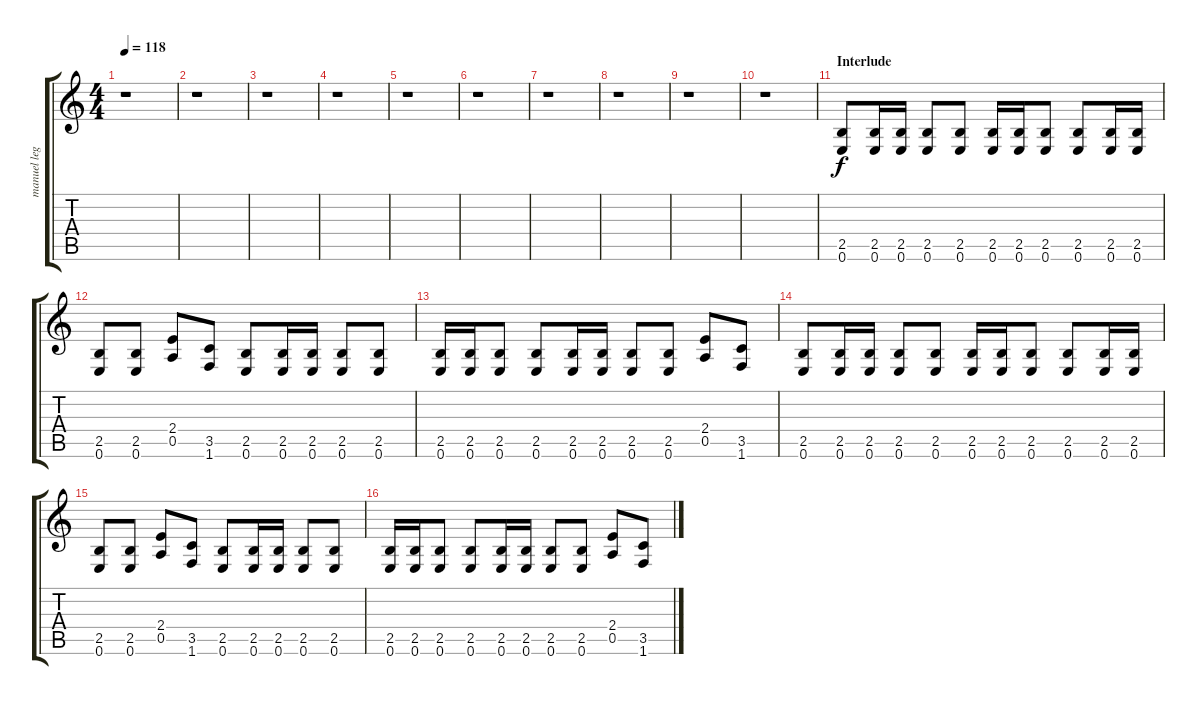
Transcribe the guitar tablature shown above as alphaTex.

\track ("manuel legarda" "manuel leg") {instrument distortionguitar}
\staff {score tabs}
\tuning (E4 B3 G3 D3 A2 E2) {hide}
\ts (4 4)
\tempo 118
\clef g2
\ks c
r.1{dy f} |
r.1 |
r.1 |
r.1 |
r.1 |
r.1 |
r.1 |
r.1 |
r.1 |
r.1 |
\section ("" "Interlude")
(2.5 0.6).8 (2.5 0.6).16 (2.5 0.6).16 (2.5 0.6).8 (2.5 0.6).8 (2.5 0.6).16 (2.5 0.6).16 (2.5 0.6).8 (2.5 0.6).8 (2.5 0.6).16 (2.5 0.6).16 |
(2.5 0.6).8 (2.5 0.6).8 (2.4 0.5).8 (3.5 1.6).8 (2.5 0.6).8 (2.5 0.6).16 (2.5 0.6).16 (2.5 0.6).8 (2.5 0.6).8 |
(2.5 0.6).16 (2.5 0.6).16 (2.5 0.6).8 (2.5 0.6).8 (2.5 0.6).16 (2.5 0.6).16 (2.5 0.6).8 (2.5 0.6).8 (2.4 0.5).8 (3.5 1.6).8 |
(2.5 0.6).8 (2.5 0.6).16 (2.5 0.6).16 (2.5 0.6).8 (2.5 0.6).8 (2.5 0.6).16 (2.5 0.6).16 (2.5 0.6).8 (2.5 0.6).8 (2.5 0.6).16 (2.5 0.6).16 |
(2.5 0.6).8 (2.5 0.6).8 (2.4 0.5).8 (3.5 1.6).8 (2.5 0.6).8 (2.5 0.6).16 (2.5 0.6).16 (2.5 0.6).8 (2.5 0.6).8 |
(2.5 0.6).16 (2.5 0.6).16 (2.5 0.6).8 (2.5 0.6).8 (2.5 0.6).16 (2.5 0.6).16 (2.5 0.6).8 (2.5 0.6).8 (2.4 0.5).8 (3.5 1.6).8
